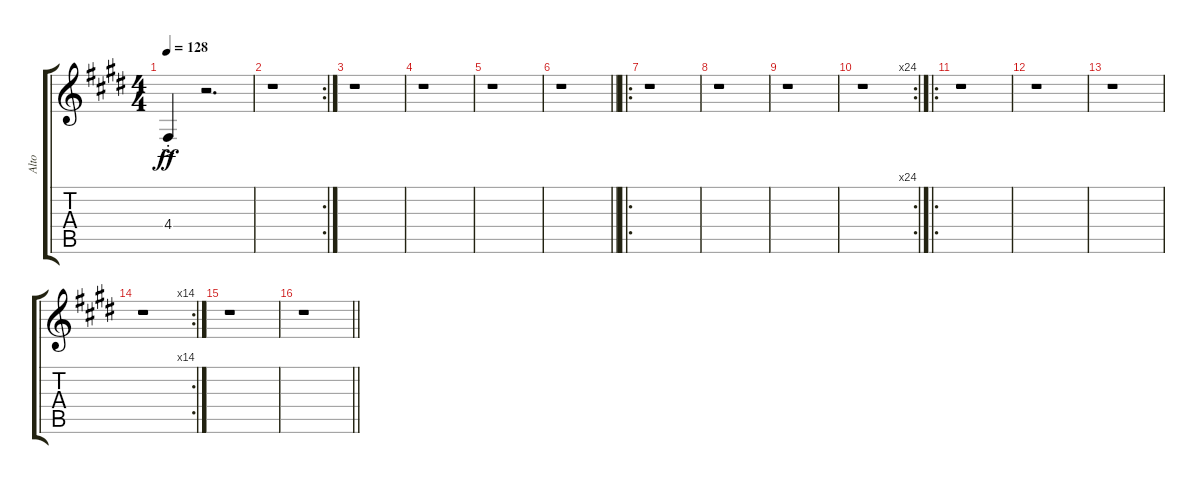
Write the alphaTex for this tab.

\track ("Alto" "Alto") {instrument altosax}
\staff {score tabs}
\tuning (E4 B3 G3 D3 A2 E2) {hide}
\ts (4 4)
\tempo 128
\clef g2
\ks c#minor
4.4{ac st}.4{dy ff} r.2{d} |
\rc 2
r.1 |
\ks e
r.1 |
\ks c#minor
r.1 |
r.1 |
\barLineRight lightlight
r.1 |
\ro
\ks e
r.1 |
\ks c#minor
r.1 |
r.1 |
\rc 24
r.1 |
\ro
\ks e
r.1 |
\ks c#minor
r.1 |
r.1 |
\rc 14
r.1 |
\ks e
r.1 |
\barLineRight lightlight
\ks c#minor
r.1
